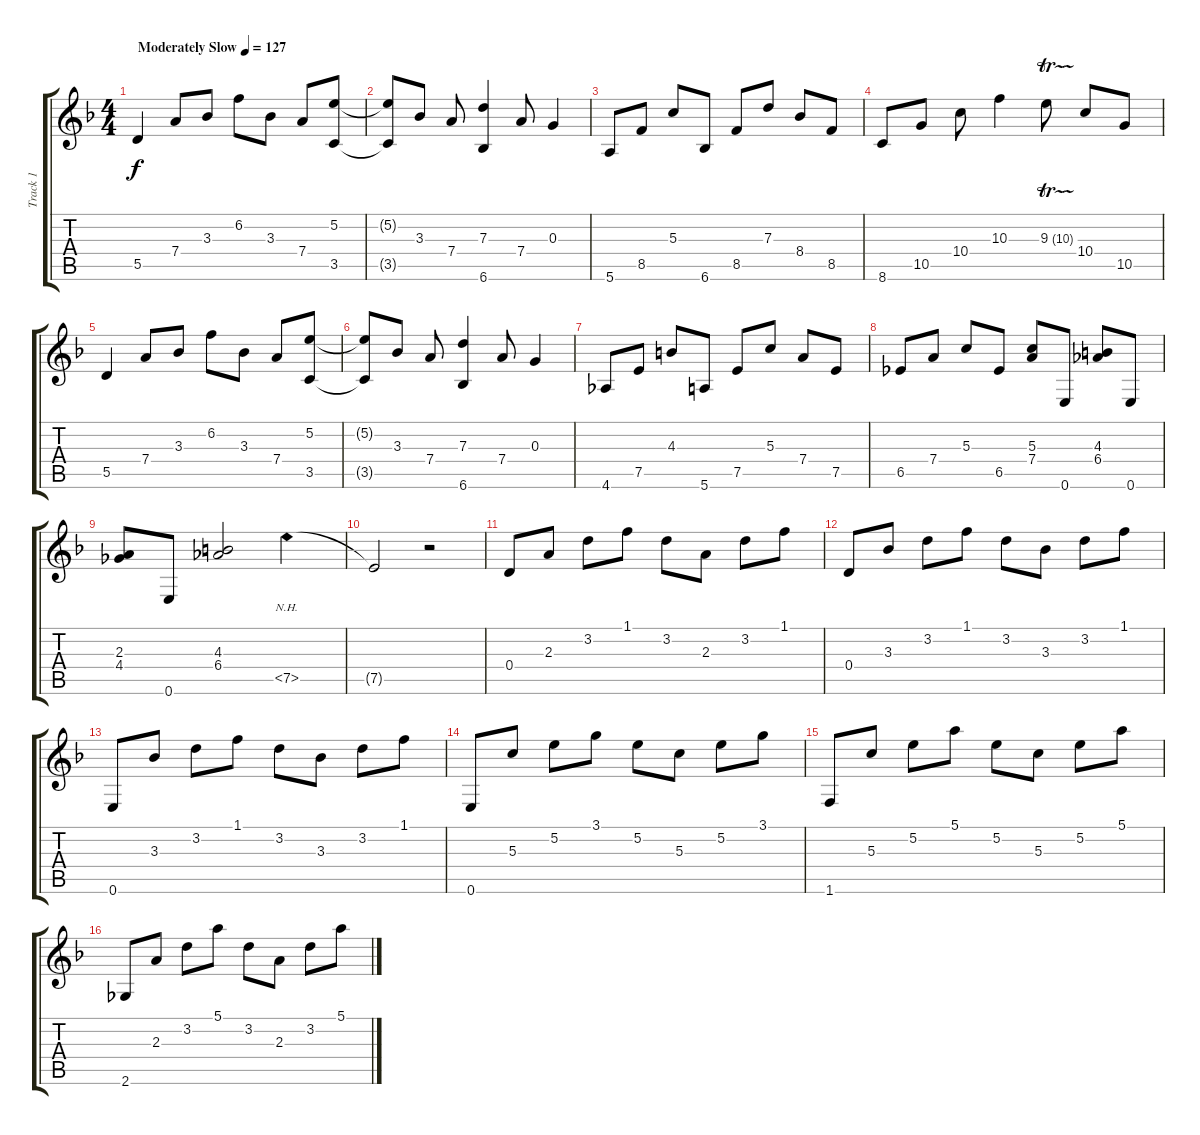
\track ("Track 1" "Track 1") {instrument acousticguitarsteel}
\staff {score tabs}
\tuning (E4 B3 G3 D3 A2 E2) {hide}
\ts (4 4)
\tempo (127 "Moderately Slow")
\clef g2
\ks dminor
5.5.4{dy f instrument acousticguitarsteel} 7.4.8 3.3.8 6.2.8 3.3.8 7.4.8 (5.2 3.5).8 |
(5.2{t} 3.5{t}).8 3.3.8 7.4.8 (7.3 6.6).4 7.4.8 0.3.4 |
5.6.8 8.5.8 5.3.8 6.6.8 8.5.8 7.3.8 8.4.8 8.5.8 |
8.6.8 10.5.8 10.4.8 10.3.4 9.3{tr (10 16)}.8 10.4.8 10.5.8 |
5.5.4 7.4.8 3.3.8 6.2.8 3.3.8 7.4.8 (5.2 3.5).8 |
(5.2{t} 3.5{t}).8 3.3.8 7.4.8 (7.3 6.6).4 7.4.8 0.3.4 |
4.6.8 7.5.8 4.3.8 5.6.8 7.5.8 5.3.8 7.4.8 7.5.8 |
6.5.8 7.4.8 5.3.8 6.5.8 (5.3 7.4).8 0.6.8 (4.3 6.4).8 0.6.8 |
(2.3 4.4).8 0.6.8 (4.3 6.4).2 7.5{nh}.4 |
7.5{t}.2 r.2 |
0.4.8 2.3.8 3.2.8 1.1.8 3.2.8 2.3.8 3.2.8 1.1.8 |
0.4.8 3.3.8 3.2.8 1.1.8 3.2.8 3.3.8 3.2.8 1.1.8 |
0.6.8 3.3.8 3.2.8 1.1.8 3.2.8 3.3.8 3.2.8 1.1.8 |
0.6.8 5.3.8 5.2.8 3.1.8 5.2.8 5.3.8 5.2.8 3.1.8 |
1.6.8 5.3.8 5.2.8 5.1.8 5.2.8 5.3.8 5.2.8 5.1.8 |
2.6.8 2.3.8 3.2.8 5.1.8 3.2.8 2.3.8 3.2.8 5.1.8
